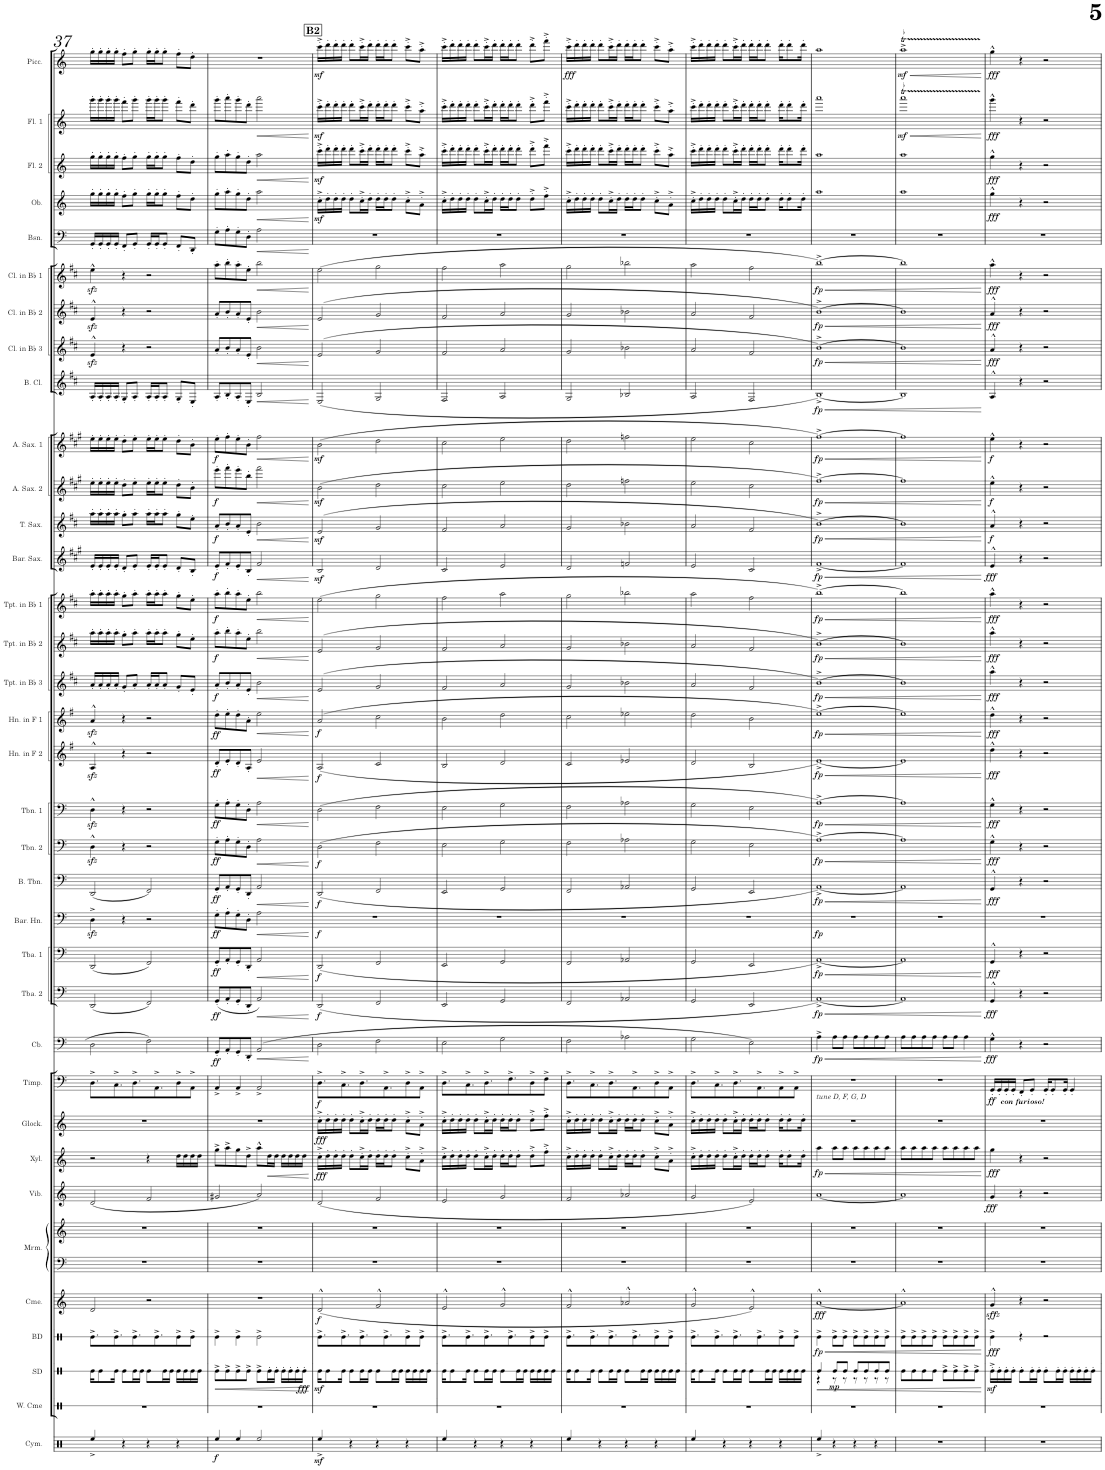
**kern	**dynam	**kern	**kern	**dynam	**kern	**dynam	**kern	**dynam	**kern	**kern	**kern	**dynam	**kern	**dynam	**kern	**dynam	**kern	**dynam	**kern	**dynam	**kern	**dynam	**kern	**dynam	**kern	**dynam	**kern	**dynam	**kern	**dynam	**kern	**dynam	**kern	**dynam	**kern	**dynam	**kern	**dynam	**kern	**dynam	**kern	**dynam	**kern	**dynam	**kern	**dynam	**kern	**dynam	**kern	**dynam	**kern	**dynam	**kern	**dynam	**kern	**dynam	**kern	**dynam	**kern	**dynam	**kern	**dynam	**kern	**dynam	**kern	**dynam	**kern	**dynam
*part35	*part35	*part34	*part33	*part33	*part32	*part32	*part31	*part31	*part30	*part30	*part29	*part29	*part28	*part28	*part27	*part27	*part26	*part26	*part25	*part25	*part24	*part24	*part23	*part23	*part22	*part22	*part21	*part21	*part20	*part20	*part19	*part19	*part18	*part18	*part17	*part17	*part16	*part16	*part15	*part15	*part14	*part14	*part13	*part13	*part12	*part12	*part11	*part11	*part10	*part10	*part9	*part9	*part8	*part8	*part7	*part7	*part6	*part6	*part5	*part5	*part4	*part4	*part3	*part3	*part2	*part2	*part1	*part1
*staff36	*staff36	*staff35	*staff34	*staff34	*staff33	*staff33	*staff32	*staff32	*staff31	*staff30	*staff29	*staff29	*staff28	*staff28	*staff27	*staff27	*staff26	*staff26	*staff25	*staff25	*staff24	*staff24	*staff23	*staff23	*staff22	*staff22	*staff21	*staff21	*staff20	*staff20	*staff19	*staff19	*staff18	*staff18	*staff17	*staff17	*staff16	*staff16	*staff15	*staff15	*staff14	*staff14	*staff13	*staff13	*staff12	*staff12	*staff11	*staff11	*staff10	*staff10	*staff9	*staff9	*staff8	*staff8	*staff7	*staff7	*staff6	*staff6	*staff5	*staff5	*staff4	*staff4	*staff3	*staff3	*staff2	*staff2	*staff1	*staff1
*I"Cymbals	*	*I"Wind Chimes	*I"Snare Drum	*	*I"Bass Drum	*	*I"Chimes	*	*I"Marimba	*	*I"Vibraphone	*	*I"Xylophone	*	*I"Glockenspiel	*	*I"Timpani	*	*I"Contrabass	*	*I"Tuba 2	*	*I"Tuba 1	*	*I"Baritone Horn	*	*I"Bass Trombone	*	*I"Trombone 2	*	*I"Trombone 1	*	*I"Horn in F 2	*	*I"Horn in F 1	*	*I"Trumpet in Bb 3	*	*I"Trumpet in Bb 2	*	*I"Trumpet in Bb 1	*	*I"Baritone Saxophone	*	*I"Tenor Saxophone	*	*I"Alto Saxophone 2	*	*I"Alto Saxophone 1	*	*I"Bass Clarinet	*	*I"Clarinet in Bb 3	*	*I"Clarinet in Bb 2	*	*I"Clarinet in Bb 1	*	*I"Bassoon	*	*I"Oboe	*	*I"Flute 2	*	*I"Flute 1	*	*I"Piccolo	*
*I'Cym.	*	*I'W. Cme	*I'SD	*	*I'BD	*	*I'Cme.	*	*I'Mrm.	*	*I'Vib.	*	*I'Xyl.	*	*I'Glock.	*	*I'Timp.	*	*I'Cb.	*	*I'Tba. 2	*	*I'Tba. 1	*	*I'Bar. Hn.	*	*I'B. Tbn.	*	*I'Tbn. 2	*	*I'Tbn. 1	*	*I'Hn. in F 2	*	*I'Hn. in F 1	*	*I'Tpt. in Bb 3	*	*I'Tpt. in Bb 2	*	*I'Tpt. in Bb 1	*	*I'Bar. Sax.	*	*I'T. Sax.	*	*I'A. Sax. 2	*	*I'A. Sax. 1	*	*I'B. Cl.	*	*I'Cl. in Bb 3	*	*I'Cl. in Bb 2	*	*I'Cl. in Bb 1	*	*I'Bsn.	*	*I'Ob.	*	*I'Fl. 2	*	*I'Fl. 1	*	*I'Picc.	*
!!LO:PB:g=z
*clefX	*	*clefX	*clefX	*	*clefX	*	*clefG2	*	*clefF4	*clefG2	*clefG2	*	*clefG2	*	*clefG2	*	*clefF4	*	*clefF4	*	*clefF4	*	*clefF4	*	*clefF4	*	*clefF4	*	*clefF4	*	*clefF4	*	*clefG2	*	*clefG2	*	*clefG2	*	*clefG2	*	*clefG2	*	*clefG2	*	*clefG2	*	*clefG2	*	*clefG2	*	*clefG2	*	*clefG2	*	*clefG2	*	*clefG2	*	*clefF4	*	*clefG2	*	*clefG2	*	*clefG2	*	*clefG2	*
*	*	*	*	*	*	*	*	*	*	*	*	*	*Trd-7c-12	*	*Trd-14c-24	*	*	*	*Trd7c12	*	*	*	*	*	*Trd4c7	*	*	*	*	*	*	*	*Trd4c7	*	*Trd4c7	*	*Trd1c2	*	*Trd1c2	*	*Trd1c2	*	*Trd12c21	*	*Trd8c14	*	*Trd5c9	*	*Trd5c9	*	*Trd8c14	*	*Trd1c2	*	*Trd1c2	*	*Trd1c2	*	*	*	*	*	*	*	*	*	*Trd-7c-12	*
*k[]	*	*k[]	*k[]	*	*k[]	*	*k[]	*	*k[]	*k[]	*k[]	*	*k[]	*	*k[]	*	*k[]	*	*k[]	*	*k[]	*	*k[]	*	*k[]	*	*k[]	*	*k[]	*	*k[]	*	*k[f#]	*	*k[f#]	*	*k[f#c#]	*	*k[f#c#]	*	*k[f#c#]	*	*k[f#c#g#]	*	*k[f#c#]	*	*k[f#c#g#]	*	*k[f#c#g#]	*	*k[f#c#]	*	*k[f#c#]	*	*k[f#c#]	*	*k[f#c#]	*	*k[]	*	*k[]	*	*k[]	*	*k[]	*	*k[]	*
*M4/4	*	*M4/4	*M4/4	*	*M4/4	*	*M4/4	*	*M4/4	*M4/4	*M4/4	*	*M4/4	*	*M4/4	*	*M4/4	*	*M4/4	*	*M4/4	*	*M4/4	*	*M4/4	*	*M4/4	*	*M4/4	*	*M4/4	*	*M4/4	*	*M4/4	*	*M4/4	*	*M4/4	*	*M4/4	*	*M4/4	*	*M4/4	*	*M4/4	*	*M4/4	*	*M4/4	*	*M4/4	*	*M4/4	*	*M4/4	*	*M4/4	*	*M4/4	*	*M4/4	*	*M4/4	*	*M4/4	*
=37	=37	=37	=37	=37	=37	=37	=37	=37	=37	=37	=37	=37	=37	=37	=37	=37	=37	=37	=37	=37	=37	=37	=37	=37	=37	=37	=37	=37	=37	=37	=37	=37	=37	=37	=37	=37	=37	=37	=37	=37	=37	=37	=37	=37	=37	=37	=37	=37	=37	=37	=37	=37	=37	=37	=37	=37	=37	=37	=37	=37	=37	=37	=37	=37	=37	=37	=37	=37
4Ree^/	.	1r	16Re\KL	.	8.Re^\L	.	2d/	.	1r	1r	(2d/	.	2r	.	1r	.	8.D^\L	.	2D\	.	(2DD/	.	(2DD/	.	4Dzz<^\	.	(2DD/	.	4Dzz<^^\	.	4Dzz<^^\	.	4Azz<^^/	.	4azz<^^/	.	16a'/LL	.	16aa'\LL	.	16aa'\LL	.	16e'/LL	.	16aa'\LL	.	16ee'\LL	.	16ee'\LL	.	16A'/LL	.	4ezz<^^/	.	4ezz<^^/	.	4eezz<^^\	.	16GG'/LL	.	16gg'\LL	.	16gg'\LL	.	16ggg'\LL	.	16gg'\LL	.
.	.	.	8Re\	.	.	.	.	.	.	.	.	.	.	.	.	.	.	.	.	.	.	.	.	.	.	.	.	.	.	.	.	.	.	.	.	.	16a'/	.	16aa'\	.	16aa'\	.	16e'/	.	16aa'\	.	16ee'\	.	16ee'\	.	16A'/	.	.	.	.	.	.	.	16GG'/	.	16gg'\	.	16gg'\	.	16ggg'\	.	16gg'\	.
.	.	.	.	.	.	.	.	.	.	.	.	.	.	.	.	.	.	.	.	.	.	.	.	.	.	.	.	.	.	.	.	.	.	.	.	.	16a'/	.	16aa'\	.	16aa'\	.	16e'/	.	16aa'\	.	16ee'\	.	16ee'\	.	16A'/	.	.	.	.	.	.	.	16GG'/	.	16gg'\	.	16gg'\	.	16ggg'\	.	16gg'\	.
.	.	.	16Re\Jk	.	8.Re^\	.	.	.	.	.	.	.	.	.	.	.	8.C^\	.	.	.	.	.	.	.	.	.	.	.	.	.	.	.	.	.	.	.	16a'/JJ	.	16aa'\JJ	.	16aa'\JJ	.	16e'/JJ	.	16aa'\JJ	.	16ee'\JJ	.	16ee'\JJ	.	16A'/JJ	.	.	.	.	.	.	.	16GG'/JJ	.	16gg'\JJ	.	16gg'\JJ	.	16ggg'\JJ	.	16gg'\JJ	.
4r	.	.	8Re\L	.	.	.	.	.	.	.	.	.	.	.	.	.	.	.	.	.	.	.	.	.	4r	.	.	.	4r	.	4r	.	4r	.	4r	.	8g'/L	.	8gg'\L	.	8gg'\L	.	8d'/L	.	8gg'\L	.	8dd'\L	.	8dd'\L	.	8G'/L	.	4r	.	4r	.	4r	.	8FF'/L	.	8ff'\L	.	8ff'\L	.	8fff'\L	.	8ff'\L	.
.	.	.	16Re\L	.	8.Re^\	.	.	.	.	.	.	.	.	.	.	.	8.D^\	.	.	.	.	.	.	.	.	.	.	.	.	.	.	.	.	.	.	.	8a'/J	.	8aa'\J	.	8aa'\J	.	8e'/J	.	8aa'\J	.	8ee'\J	.	8ee'\J	.	8A'/J	.	.	.	.	.	.	.	8GG'/J	.	8gg'\J	.	8gg'\J	.	8ggg'\J	.	8gg'\J	.
.	.	.	16Re\JJ	.	.	.	.	.	.	.	.	.	.	.	.	.	.	.	.	.	.	.	.	.	.	.	.	.	.	.	.	.	.	.	.	.	.	.	.	.	.	.	.	.	.	.	.	.	.	.	.	.	.	.	.	.	.	.	.	.	.	.	.	.	.	.	.	.
4r	.	.	8Re\L	.	.	.	2r	.	.	.	2f/	.	4r	.	.	.	.	.	2F\	.	2FF/)	.	2FF/)	.	2r	.	2FF/)	.	2r	.	2r	.	2r	.	2r	.	16a'/LL	.	16aa'\LL	.	16aa'\LL	.	16e'/LL	.	16aa'\LL	.	16ee'\LL	.	16ee'\LL	.	16A'/LL	.	2r	.	2r	.	2r	.	16GG'/LL	.	16gg'\LL	.	16gg'\LL	.	16ggg'\LL	.	16gg'\LL	.
.	.	.	.	.	8.Re^\	.	.	.	.	.	.	.	.	.	.	.	8.AA^\	.	.	.	.	.	.	.	.	.	.	.	.	.	.	.	.	.	.	.	16a'/J	.	16aa'\J	.	16aa'\J	.	16e'/J	.	16aa'\J	.	16ee'\J	.	16ee'\J	.	16A'/J	.	.	.	.	.	.	.	16GG'/J	.	16gg'\J	.	16gg'\J	.	16ggg'\J	.	16gg'\J	.
.	.	.	16Re\L	.	.	.	.	.	.	.	.	.	.	.	.	.	.	.	.	.	.	.	.	.	.	.	.	.	.	.	.	.	.	.	.	.	8a'/J	.	8aa'\J	.	8aa'\J	.	8e'/J	.	8aa'\J	.	8ee'\J	.	8ee'\J	.	8A'/J	.	.	.	.	.	.	.	8GG'/J	.	8gg'\J	.	8gg'\J	.	8ggg'\J	.	8gg'\J	.
.	.	.	16Re\JJ	.	.	.	.	.	.	.	.	.	.	.	.	.	.	.	.	.	.	.	.	.	.	.	.	.	.	.	.	.	.	.	.	.	.	.	.	.	.	.	.	.	.	.	.	.	.	.	.	.	.	.	.	.	.	.	.	.	.	.	.	.	.	.	.	.
4r	.	.	16Re\LL	.	8Re^\	.	.	.	.	.	.	.	16dd\LL	.	.	.	8D^\	.	.	.	.	.	.	.	.	.	.	.	.	.	.	.	.	.	.	.	8g'/L	.	8gg'\L	.	8gg'\L	.	8d'/L	.	8gg'\L	.	8dd'\L	.	8dd'\L	.	8G'/L	.	.	.	.	.	.	.	8FF'/L	.	8ff'\L	.	8ff'\L	.	8fff'\L	.	8ff'\L	.
.	.	.	16Re\	.	.	.	.	.	.	.	.	.	16dd\	.	.	.	.	.	.	.	.	.	.	.	.	.	.	.	.	.	.	.	.	.	.	.	.	.	.	.	.	.	.	.	.	.	.	.	.	.	.	.	.	.	.	.	.	.	.	.	.	.	.	.	.	.	.	.
.	.	.	16Re\	.	8Re^\J	.	.	.	.	.	.	.	16dd\	.	.	.	8AA^\J	.	.	.	.	.	.	.	.	.	.	.	.	.	.	.	.	.	.	.	8e'/J	.	8ee'\J	.	8ee'\J	.	8B'/J	.	8ee'\J	.	8b'\J	.	8b'\J	.	8E'/J	.	.	.	.	.	.	.	8DD'/J	.	8dd'\J	.	8dd'\J	.	8ddd'\J	.	8dd'\J	.
.	.	.	16Re\JJ	.	.	.	.	.	.	.	.	.	16dd\JJ	.	.	.	.	.	.	.	.	.	.	.	.	.	.	.	.	.	.	.	.	.	.	.	.	.	.	.	.	.	.	.	.	.	.	.	.	.	.	.	.	.	.	.	.	.	.	.	.	.	.	.	.	.	.	.
=38	=38	=38	=38	=38	=38	=38	=38	=38	=38	=38	=38	=38	=38	=38	=38	=38	=38	=38	=38	=38	=38	=38	=38	=38	=38	=38	=38	=38	=38	=38	=38	=38	=38	=38	=38	=38	=38	=38	=38	=38	=38	=38	=38	=38	=38	=38	=38	=38	=38	=38	=38	=38	=38	=38	=38	=38	=38	=38	=38	=38	=38	=38	=38	=38	=38	=38	=38	=38
!	!LO:DY:b	!	!	!LO:HP:b	!	!	!	!	!	!	!	!	!	!	!	!	!	!	!	!LO:DY:b	!	!LO:DY:b	!	!LO:DY:b	!	!LO:DY:b	!	!LO:DY:b	!	!LO:DY:b	!	!LO:DY:b	!	!LO:DY:b	!	!LO:DY:b	!	!LO:DY:b	!	!LO:DY:b	!	!LO:DY:b	!	!LO:DY:b	!	!LO:DY:b	!	!LO:DY:b	!	!LO:DY:b	!	!	!	!	!	!	!	!	!	!	!	!	!	!	!	!	!	!
4Ree/	f	1r	8Re^\L	<	4Re^\	.	1r	.	1r	1r	2g#X/	.	8gg^\L	.	1r	.	4AA^/	.	8GG'/L	ff	(8GG'/L	ff	8GG'/L	ff	8G'\L	ff	8GG'/L	ff	8G'\L	ff	8G'\L	ff	8d'/L	ff	8dd'\L	ff	8a'/L	f	8aa'\L	f	8aa'\L	f	8e'/L	f	8a'/L	f	8eee'\L	f	8ee'\L	f	8A'/L	.	8a'/L	.	8a'/L	.	8aa'\L	.	8G'\L	.	8gg'\L	.	8gg'\L	.	8ggg'\L	.	1r	.
.	.	.	8Re^\	.	.	.	.	.	.	.	.	.	8aa^\	.	.	.	.	.	8AA'/	.	8AA'/	.	8AA'/	.	8A'\	.	8AA'/	.	8A'\	.	8A'\	.	8e'/	.	8ee'\	.	8b'/	.	8bb'\	.	8bb'\	.	8f#'/	.	8b'/	.	8fff#'\	.	8ff#'\	.	8B'/	.	8b'/	.	8b'/	.	8bb'\	.	8A'\	.	8aa'\	.	8aa'\	.	8aaa'\	.	.	.
4Ree/	.	.	8Re^\	.	4Re^\	.	.	.	.	.	.	.	8gg\	.	.	.	4AA^/	.	8GG'/	.	8GG'/	.	8GG'/	.	8G'\	.	8GG'/	.	8G'\	.	8G'\	.	8d'/	.	8dd'\	.	8a'/	.	8aa'\	.	8aa'\	.	8e'/	.	8a'/	.	8eee'\	.	8ee'\	.	8A'/	.	8a'/	.	8a'/	.	8aa'\	.	8G'\	.	8gg'\	.	8gg'\	.	8ggg'\	.	.	.
.	.	.	8Re^\J	.	.	.	.	.	.	.	.	.	8dd^\J	.	.	.	.	.	8DD'/J	.	8DD'/J	.	8DD'/J	.	8D'\J	.	8DD'/J	.	8D'\J	.	8D'\J	.	8A'/J	.	8a'\J	.	8e'/J	.	8ee'\J	.	8ee'\J	.	8B'/J	.	8e'/J	.	8bb'\J	.	8b'\J	.	8E'/J	.	8e'/J	.	8e'/J	.	8ee'\J	.	8D'\J	.	8dd'\J	.	8dd'\J	.	8ddd'\J	.	.	.
!	!	!	!	!	!	!	!	!	!	!	!	!	!	!	!	!	!	!	!	!LO:HP:b	!	!LO:HP:b	!	!LO:HP:b	!	!LO:HP:b	!	!LO:HP:b	!	!LO:HP:b	!	!LO:HP:b	!	!LO:HP:b	!	!LO:HP:b	!	!LO:HP:b	!	!LO:HP:b	!	!LO:HP:b	!	!LO:HP:b	!	!LO:HP:b	!	!LO:HP:b	!	!LO:HP:b	!	!LO:HP:b	!	!LO:HP:b	!	!LO:HP:b	!	!LO:HP:b	!	!LO:HP:b	!	!LO:HP:b	!	!LO:HP:b	!	!LO:HP:b	!	!
2Ree/	.	.	8Re^\L	.	2Re^\	.	.	.	.	.	2a/)	.	8aa^^\L	.	.	.	2AA^/	.	(2AA/	<	2AA/)	<	2AA/	<	2A\	<	2AA/	<	2A\	<	2A\	<	2e/	<	2ee\	<	2b\	<	2bb\	<	2bb\	<	2f#/	<	2b\	<	2fff#\	<	2ff#\	<	2B/	<	2b\	<	2b\	<	2bb\	<	2A\	<	2aa\	<	2aa\	<	2aaa\	<	.	.
!	!	!	!	!	!	!	!	!	!	!	!	!	!	!LO:HP:b	!	!	!	!	!	!	!	!	!	!	!	!	!	!	!	!	!	!	!	!	!	!	!	!	!	!	!	!	!	!	!	!	!	!	!	!	!	!	!	!	!	!	!	!	!	!	!	!	!	!	!	!	!	!
.	.	.	16Re'\L	.	.	.	.	.	.	.	.	.	16dd\L	<	.	.	.	.	.	.	.	.	.	.	.	.	.	.	.	.	.	.	.	.	.	.	.	.	.	.	.	.	.	.	.	.	.	.	.	.	.	.	.	.	.	.	.	.	.	.	.	.	.	.	.	.	.	.
.	.	.	16Re'\JJ	.	.	.	.	.	.	.	.	.	16dd\JJ	.	.	.	.	.	.	.	.	.	.	.	.	.	.	.	.	.	.	.	.	.	.	.	.	.	.	.	.	.	.	.	.	.	.	.	.	.	.	.	.	.	.	.	.	.	.	.	.	.	.	.	.	.	.	.
.	.	.	16Re'\LL	.	.	.	.	.	.	.	.	.	16dd\LL	.	.	.	.	.	.	.	.	.	.	.	.	.	.	.	.	.	.	.	.	.	.	.	.	.	.	.	.	.	.	.	.	.	.	.	.	.	.	.	.	.	.	.	.	.	.	.	.	.	.	.	.	.	.	.
.	.	.	16Re'\	.	.	.	.	.	.	.	.	.	16dd\	.	.	.	.	.	.	.	.	.	.	.	.	.	.	.	.	.	.	.	.	.	.	.	.	.	.	.	.	.	.	.	.	.	.	.	.	.	.	.	.	.	.	.	.	.	.	.	.	.	.	.	.	.	.	.
.	.	.	16Re'\	.	.	.	.	.	.	.	.	.	16dd\	.	.	.	.	.	.	.	.	.	.	.	.	.	.	.	.	.	.	.	.	.	.	.	.	.	.	.	.	.	.	.	.	.	.	.	.	.	.	.	.	.	.	.	.	.	.	.	.	.	.	.	.	.	.	.
!	!	!	!	!LO:DY:b	!	!	!	!	!	!	!	!	!	!	!	!	!	!	!	!	!	!	!	!	!	!	!	!	!	!	!	!	!	!	!	!	!	!	!	!	!	!	!	!	!	!	!	!	!	!	!	!	!	!	!	!	!	!	!	!	!	!	!	!	!	!	!	!
.	.	.	16Re'\JJ	fff	.	.	.	.	.	.	.	.	16dd\JJ	.	.	.	.	.	.	.	.	.	.	.	.	.	.	.	.	.	.	.	.	.	.	.	.	.	.	.	.	.	.	.	.	.	.	.	.	.	.	.	.	.	.	.	.	.	.	.	.	.	.	.	.	.	.	.
.	.	.	.	[	.	.	.	.	.	.	.	.	.	[	.	.	.	.	.	[	.	[	.	[	.	[	.	[	.	[	.	[	.	[	.	[	.	[	.	[	.	[	.	[	.	[	.	[	.	[	.	[	.	[	.	[	.	[	.	[	.	[	.	[	.	[	.	.
!!LO:REH:place=s1:a:B:cj:fs=14:t=B2
=39	=39	=39	=39	=39	=39	=39	=39	=39	=39	=39	=39	=39	=39	=39	=39	=39	=39	=39	=39	=39	=39	=39	=39	=39	=39	=39	=39	=39	=39	=39	=39	=39	=39	=39	=39	=39	=39	=39	=39	=39	=39	=39	=39	=39	=39	=39	=39	=39	=39	=39	=39	=39	=39	=39	=39	=39	=39	=39	=39	=39	=39	=39	=39	=39	=39	=39	=39	=39
!	!LO:DY:b	!	!	!LO:DY:b	!	!	!	!LO:DY:b	!	!	!	!	!	!LO:DY:b	!	!LO:DY:b	!	!LO:DY:b	!	!	!	!LO:DY:b	!	!LO:DY:b	!	!LO:DY:b	!	!LO:DY:b	!	!LO:DY:b	!	!	!	!LO:DY:b	!	!LO:DY:b	!	!	!	!	!	!	!	!LO:DY:b	!	!LO:DY:b	!	!LO:DY:b	!	!LO:DY:b	!	!	!	!	!	!	!	!	!	!	!	!LO:DY:b	!	!LO:DY:b	!	!LO:DY:b	!	!LO:DY:b
4Ree^/	mf	1r	16Re\KL	mf	8.Re^\L	.	(2d^^/	f	1r	1r	(2d/	.	16cc'^\LL	fff	16cc'^\LL	fff	8.D^\L	f	2D\	.	(2DD/	f	(2DD/	f	1r	f	(2DD/	f	(2D\	f	(2D\	.	(2A/	f	(2a/	f	(2e/	.	(2e/	.	(2ee\	.	2B/	mf	(2e/	mf	(2b\	mf	(2b\	mf	(2E/	.	(2e/	.	(2e/	.	(2ee\	.	1r	.	16cc'^\LL	mf	16ccc'^\LL	mf	16ccc'^\LL	mf	16ccc'^\LL	mf
.	.	.	8Re\	.	.	.	.	.	.	.	.	.	16dd'\	.	16dd'\	.	.	.	.	.	.	.	.	.	.	.	.	.	.	.	.	.	.	.	.	.	.	.	.	.	.	.	.	.	.	.	.	.	.	.	.	.	.	.	.	.	.	.	.	.	16dd'\	.	16ddd'\	.	16ddd'\	.	16ddd'\	.
.	.	.	.	.	.	.	.	.	.	.	.	.	16dd'\	.	16dd'\	.	.	.	.	.	.	.	.	.	.	.	.	.	.	.	.	.	.	.	.	.	.	.	.	.	.	.	.	.	.	.	.	.	.	.	.	.	.	.	.	.	.	.	.	.	16dd'\	.	16ddd'\	.	16ddd'\	.	16ddd'\	.
.	.	.	16Re\Jk	.	8.Re^\	.	.	.	.	.	.	.	16dd'\JJ	.	16dd'\JJ	.	8.C^\	.	.	.	.	.	.	.	.	.	.	.	.	.	.	.	.	.	.	.	.	.	.	.	.	.	.	.	.	.	.	.	.	.	.	.	.	.	.	.	.	.	.	.	16dd'\JJ	.	16ddd'\JJ	.	16ddd'\JJ	.	16ddd'\JJ	.
4r	.	.	8Re\L	.	.	.	.	.	.	.	.	.	8dd'\L	.	8dd'\L	.	.	.	.	.	.	.	.	.	.	.	.	.	.	.	.	.	.	.	.	.	.	.	.	.	.	.	.	.	.	.	.	.	.	.	.	.	.	.	.	.	.	.	.	.	8dd'\L	.	8ddd'\L	.	8ddd'\L	.	8ddd'\L	.
.	.	.	16Re\L	.	8.Re^\	.	.	.	.	.	.	.	16cc'^\L	.	16cc'^\L	.	8.D^\	.	.	.	.	.	.	.	.	.	.	.	.	.	.	.	.	.	.	.	.	.	.	.	.	.	.	.	.	.	.	.	.	.	.	.	.	.	.	.	.	.	.	.	16cc'^\L	.	16ccc'^\L	.	16ccc'^\L	.	16ccc'^\L	.
.	.	.	16Re\JJ	.	.	.	.	.	.	.	.	.	16dd'\JJ	.	16dd'\JJ	.	.	.	.	.	.	.	.	.	.	.	.	.	.	.	.	.	.	.	.	.	.	.	.	.	.	.	.	.	.	.	.	.	.	.	.	.	.	.	.	.	.	.	.	.	16dd'\JJ	.	16ddd'\JJ	.	16ddd'\JJ	.	16ddd'\JJ	.
4r	.	.	8Re\L	.	.	.	2f^^/	.	.	.	2f/	.	16dd'\LL	.	16dd'\LL	.	.	.	2F\	.	2FF/	.	2FF/	.	.	.	2FF/	.	2F\	.	2F\	.	2c/	.	2cc\	.	2g/	.	2g/	.	2gg\	.	2d/	.	2g/	.	2dd\	.	2dd\	.	2G/	.	2g/	.	2g/	.	2gg\	.	.	.	16dd'\LL	.	16ddd'\LL	.	16ddd'\LL	.	16ddd'\LL	.
.	.	.	.	.	8.Re^\	.	.	.	.	.	.	.	16dd'\J	.	16dd'\J	.	8.AA^\	.	.	.	.	.	.	.	.	.	.	.	.	.	.	.	.	.	.	.	.	.	.	.	.	.	.	.	.	.	.	.	.	.	.	.	.	.	.	.	.	.	.	.	16dd'\J	.	16ddd'\J	.	16ddd'\J	.	16ddd'\J	.
.	.	.	16Re\L	.	.	.	.	.	.	.	.	.	8dd'\J	.	8dd'\J	.	.	.	.	.	.	.	.	.	.	.	.	.	.	.	.	.	.	.	.	.	.	.	.	.	.	.	.	.	.	.	.	.	.	.	.	.	.	.	.	.	.	.	.	.	8dd'\J	.	8ddd'\J	.	8ddd'\J	.	8ddd'\J	.
.	.	.	16Re\JJ	.	.	.	.	.	.	.	.	.	.	.	.	.	.	.	.	.	.	.	.	.	.	.	.	.	.	.	.	.	.	.	.	.	.	.	.	.	.	.	.	.	.	.	.	.	.	.	.	.	.	.	.	.	.	.	.	.	.	.	.	.	.	.	.	.
4r	.	.	16Re\LL	.	8Re^\	.	.	.	.	.	.	.	8cc'^\L	.	8cc'^\L	.	8D^\	.	.	.	.	.	.	.	.	.	.	.	.	.	.	.	.	.	.	.	.	.	.	.	.	.	.	.	.	.	.	.	.	.	.	.	.	.	.	.	.	.	.	.	8cc'^\L	.	8ccc'^\L	.	8ccc'^\L	.	8ccc'^\L	.
.	.	.	16Re\	.	.	.	.	.	.	.	.	.	.	.	.	.	.	.	.	.	.	.	.	.	.	.	.	.	.	.	.	.	.	.	.	.	.	.	.	.	.	.	.	.	.	.	.	.	.	.	.	.	.	.	.	.	.	.	.	.	.	.	.	.	.	.	.	.
.	.	.	16Re\	.	8Re^\J	.	.	.	.	.	.	.	8a'^\J	.	8a'^\J	.	8AA^\J	.	.	.	.	.	.	.	.	.	.	.	.	.	.	.	.	.	.	.	.	.	.	.	.	.	.	.	.	.	.	.	.	.	.	.	.	.	.	.	.	.	.	.	8a'^\J	.	8aa'^\J	.	8aa'^\J	.	8aa'^\J	.
.	.	.	16Re\JJ	.	.	.	.	.	.	.	.	.	.	.	.	.	.	.	.	.	.	.	.	.	.	.	.	.	.	.	.	.	.	.	.	.	.	.	.	.	.	.	.	.	.	.	.	.	.	.	.	.	.	.	.	.	.	.	.	.	.	.	.	.	.	.	.	.
=40	=40	=40	=40	=40	=40	=40	=40	=40	=40	=40	=40	=40	=40	=40	=40	=40	=40	=40	=40	=40	=40	=40	=40	=40	=40	=40	=40	=40	=40	=40	=40	=40	=40	=40	=40	=40	=40	=40	=40	=40	=40	=40	=40	=40	=40	=40	=40	=40	=40	=40	=40	=40	=40	=40	=40	=40	=40	=40	=40	=40	=40	=40	=40	=40	=40	=40	=40	=40
4Ree/	.	1r	16Re\KL	.	8.Re^\L	.	2e^^/	.	1r	1r	2e/	.	16cc'^\LL	.	16cc'^\LL	.	8.D^\L	.	2E\	.	2EE/	.	2EE/	.	1r	.	2EE/	.	2E\	.	2E\	.	2B/	.	2b\	.	2f#/	.	2f#/	.	2ff#\	.	2c#/	.	2f#/	.	2cc#\	.	2cc#\	.	2F#/	.	2f#/	.	2f#/	.	2ff#\	.	1r	.	16cc'^\LL	.	16ccc'^\LL	.	16ccc'^\LL	.	16ccc'^\LL	.
.	.	.	8Re\	.	.	.	.	.	.	.	.	.	16dd'\	.	16dd'\	.	.	.	.	.	.	.	.	.	.	.	.	.	.	.	.	.	.	.	.	.	.	.	.	.	.	.	.	.	.	.	.	.	.	.	.	.	.	.	.	.	.	.	.	.	16dd'\	.	16ddd'\	.	16ddd'\	.	16ddd'\	.
.	.	.	.	.	.	.	.	.	.	.	.	.	16dd'\	.	16dd'\	.	.	.	.	.	.	.	.	.	.	.	.	.	.	.	.	.	.	.	.	.	.	.	.	.	.	.	.	.	.	.	.	.	.	.	.	.	.	.	.	.	.	.	.	.	16dd'\	.	16ddd'\	.	16ddd'\	.	16ddd'\	.
.	.	.	16Re\Jk	.	8.Re^\	.	.	.	.	.	.	.	16dd'\JJ	.	16dd'\JJ	.	8.C^\	.	.	.	.	.	.	.	.	.	.	.	.	.	.	.	.	.	.	.	.	.	.	.	.	.	.	.	.	.	.	.	.	.	.	.	.	.	.	.	.	.	.	.	16dd'\JJ	.	16ddd'\JJ	.	16ddd'\JJ	.	16ddd'\JJ	.
4r	.	.	8Re\L	.	.	.	.	.	.	.	.	.	8dd'\L	.	8dd'\L	.	.	.	.	.	.	.	.	.	.	.	.	.	.	.	.	.	.	.	.	.	.	.	.	.	.	.	.	.	.	.	.	.	.	.	.	.	.	.	.	.	.	.	.	.	8dd'\L	.	8ddd'\L	.	8ddd'\L	.	8ddd'\L	.
.	.	.	16Re\L	.	8.Re^\	.	.	.	.	.	.	.	16cc'^\L	.	16cc'^\L	.	8.D^\	.	.	.	.	.	.	.	.	.	.	.	.	.	.	.	.	.	.	.	.	.	.	.	.	.	.	.	.	.	.	.	.	.	.	.	.	.	.	.	.	.	.	.	16cc'^\L	.	16ccc'^\L	.	16ccc'^\L	.	16ccc'^\L	.
.	.	.	16Re\JJ	.	.	.	.	.	.	.	.	.	16dd'\JJ	.	16dd'\JJ	.	.	.	.	.	.	.	.	.	.	.	.	.	.	.	.	.	.	.	.	.	.	.	.	.	.	.	.	.	.	.	.	.	.	.	.	.	.	.	.	.	.	.	.	.	16dd'\JJ	.	16ddd'\JJ	.	16ddd'\JJ	.	16ddd'\JJ	.
4r	.	.	8Re\L	.	.	.	2g^^/	.	.	.	2g/	.	16dd'\LL	.	16dd'\LL	.	.	.	2G\	.	2GG/	.	2GG/	.	.	.	2GG/	.	2G\	.	2G\	.	2d/	.	2dd\	.	2a/	.	2a/	.	2aa\	.	2e/	.	2a/	.	2ee\	.	2ee\	.	2A/	.	2a/	.	2a/	.	2aa\	.	.	.	16dd'\LL	.	16ddd'\LL	.	16ddd'\LL	.	16ddd'\LL	.
.	.	.	.	.	8.Re^\	.	.	.	.	.	.	.	16dd'\J	.	16dd'\J	.	8.F^\	.	.	.	.	.	.	.	.	.	.	.	.	.	.	.	.	.	.	.	.	.	.	.	.	.	.	.	.	.	.	.	.	.	.	.	.	.	.	.	.	.	.	.	16dd'\J	.	16ddd'\J	.	16ddd'\J	.	16ddd'\J	.
.	.	.	16Re\L	.	.	.	.	.	.	.	.	.	8dd'\J	.	8dd'\J	.	.	.	.	.	.	.	.	.	.	.	.	.	.	.	.	.	.	.	.	.	.	.	.	.	.	.	.	.	.	.	.	.	.	.	.	.	.	.	.	.	.	.	.	.	8dd'\J	.	8ddd'\J	.	8ddd'\J	.	8ddd'\J	.
.	.	.	16Re\JJ	.	.	.	.	.	.	.	.	.	.	.	.	.	.	.	.	.	.	.	.	.	.	.	.	.	.	.	.	.	.	.	.	.	.	.	.	.	.	.	.	.	.	.	.	.	.	.	.	.	.	.	.	.	.	.	.	.	.	.	.	.	.	.	.	.
4r	.	.	16Re\LL	.	8Re^\	.	.	.	.	.	.	.	8dd'^\L	.	8dd'^\L	.	8D^\	.	.	.	.	.	.	.	.	.	.	.	.	.	.	.	.	.	.	.	.	.	.	.	.	.	.	.	.	.	.	.	.	.	.	.	.	.	.	.	.	.	.	.	8dd'^\L	.	8ddd'^\L	.	8ddd'^\L	.	8ddd'^\L	.
.	.	.	16Re\	.	.	.	.	.	.	.	.	.	.	.	.	.	.	.	.	.	.	.	.	.	.	.	.	.	.	.	.	.	.	.	.	.	.	.	.	.	.	.	.	.	.	.	.	.	.	.	.	.	.	.	.	.	.	.	.	.	.	.	.	.	.	.	.	.
.	.	.	16Re\	.	8Re^\J	.	.	.	.	.	.	.	8ff'^\J	.	8ff'^\J	.	8F^\J	.	.	.	.	.	.	.	.	.	.	.	.	.	.	.	.	.	.	.	.	.	.	.	.	.	.	.	.	.	.	.	.	.	.	.	.	.	.	.	.	.	.	.	8ff'^\J	.	8fff'^\J	.	8fff'^\J	.	8fff'^\J	.
.	.	.	16Re\JJ	.	.	.	.	.	.	.	.	.	.	.	.	.	.	.	.	.	.	.	.	.	.	.	.	.	.	.	.	.	.	.	.	.	.	.	.	.	.	.	.	.	.	.	.	.	.	.	.	.	.	.	.	.	.	.	.	.	.	.	.	.	.	.	.	.
=41	=41	=41	=41	=41	=41	=41	=41	=41	=41	=41	=41	=41	=41	=41	=41	=41	=41	=41	=41	=41	=41	=41	=41	=41	=41	=41	=41	=41	=41	=41	=41	=41	=41	=41	=41	=41	=41	=41	=41	=41	=41	=41	=41	=41	=41	=41	=41	=41	=41	=41	=41	=41	=41	=41	=41	=41	=41	=41	=41	=41	=41	=41	=41	=41	=41	=41	=41	=41
!	!	!	!	!	!	!	!	!	!	!	!	!	!	!	!	!	!	!	!	!	!	!	!	!	!	!	!	!	!	!	!	!	!	!	!	!	!	!	!	!	!	!	!	!	!	!	!	!	!	!	!	!	!	!	!	!	!	!	!	!	!	!	!	!	!	!	!	!LO:DY:b
4Ree/	.	1r	16Re\KL	.	8.Re^\L	.	2f^^/	.	1r	1r	2f/	.	16cc'^\LL	.	16cc'^\LL	.	8.D^\L	.	2F\	.	2FF/	.	2FF/	.	1r	.	2FF/	.	2F\	.	2F\	.	2c/	.	2cc\	.	2g/	.	2g/	.	2gg\	.	2d/	.	2g/	.	2dd\	.	2dd\	.	2G/	.	2g/	.	2g/	.	2gg\	.	1r	.	16cc'^\LL	.	16ccc'^\LL	.	16ccc'^\LL	.	16ccc'^\LL	fff
.	.	.	8Re\	.	.	.	.	.	.	.	.	.	16dd'\	.	16dd'\	.	.	.	.	.	.	.	.	.	.	.	.	.	.	.	.	.	.	.	.	.	.	.	.	.	.	.	.	.	.	.	.	.	.	.	.	.	.	.	.	.	.	.	.	.	16dd'\	.	16ddd'\	.	16ddd'\	.	16ddd'\	.
.	.	.	.	.	.	.	.	.	.	.	.	.	16dd'\	.	16dd'\	.	.	.	.	.	.	.	.	.	.	.	.	.	.	.	.	.	.	.	.	.	.	.	.	.	.	.	.	.	.	.	.	.	.	.	.	.	.	.	.	.	.	.	.	.	16dd'\	.	16ddd'\	.	16ddd'\	.	16ddd'\	.
.	.	.	16Re\Jk	.	8.Re^\	.	.	.	.	.	.	.	16dd'\JJ	.	16dd'\JJ	.	8.C^\	.	.	.	.	.	.	.	.	.	.	.	.	.	.	.	.	.	.	.	.	.	.	.	.	.	.	.	.	.	.	.	.	.	.	.	.	.	.	.	.	.	.	.	16dd'\JJ	.	16ddd'\JJ	.	16ddd'\JJ	.	16ddd'\JJ	.
4r	.	.	8Re\L	.	.	.	.	.	.	.	.	.	8dd'\L	.	8dd'\L	.	.	.	.	.	.	.	.	.	.	.	.	.	.	.	.	.	.	.	.	.	.	.	.	.	.	.	.	.	.	.	.	.	.	.	.	.	.	.	.	.	.	.	.	.	8dd'\L	.	8ddd'\L	.	8ddd'\L	.	8ddd'\L	.
.	.	.	16Re\L	.	8.Re^\	.	.	.	.	.	.	.	16cc'^\L	.	16cc'^\L	.	8.D^\	.	.	.	.	.	.	.	.	.	.	.	.	.	.	.	.	.	.	.	.	.	.	.	.	.	.	.	.	.	.	.	.	.	.	.	.	.	.	.	.	.	.	.	16cc'^\L	.	16ccc'^\L	.	16ccc'^\L	.	16ccc'^\L	.
.	.	.	16Re\JJ	.	.	.	.	.	.	.	.	.	16dd'\JJ	.	16dd'\JJ	.	.	.	.	.	.	.	.	.	.	.	.	.	.	.	.	.	.	.	.	.	.	.	.	.	.	.	.	.	.	.	.	.	.	.	.	.	.	.	.	.	.	.	.	.	16dd'\JJ	.	16ddd'\JJ	.	16ddd'\JJ	.	16ddd'\JJ	.
4r	.	.	8Re\L	.	.	.	2a-X^^/	.	.	.	2a-X/	.	16dd'\LL	.	16dd'\LL	.	.	.	2A-X\	.	2AA-X/	.	2AA-X/	.	.	.	2AA-X/	.	2A-X\	.	2A-X\	.	2e-X/	.	2ee-X\	.	2b-X\	.	2b-X\	.	2bb-X\	.	2fn/	.	2b-X\	.	2ffn\	.	2ffn\	.	2B-X/	.	2b-X\	.	2b-X\	.	2bb-X\	.	.	.	16dd'\LL	.	16ddd'\LL	.	16ddd'\LL	.	16ddd'\LL	.
.	.	.	.	.	8.Re^\	.	.	.	.	.	.	.	16dd'\J	.	16dd'\J	.	8.AA^\	.	.	.	.	.	.	.	.	.	.	.	.	.	.	.	.	.	.	.	.	.	.	.	.	.	.	.	.	.	.	.	.	.	.	.	.	.	.	.	.	.	.	.	16dd'\J	.	16ddd'\J	.	16ddd'\J	.	16ddd'\J	.
.	.	.	16Re\L	.	.	.	.	.	.	.	.	.	8dd'\J	.	8dd'\J	.	.	.	.	.	.	.	.	.	.	.	.	.	.	.	.	.	.	.	.	.	.	.	.	.	.	.	.	.	.	.	.	.	.	.	.	.	.	.	.	.	.	.	.	.	8dd'\J	.	8ddd'\J	.	8ddd'\J	.	8ddd'\J	.
.	.	.	16Re\JJ	.	.	.	.	.	.	.	.	.	.	.	.	.	.	.	.	.	.	.	.	.	.	.	.	.	.	.	.	.	.	.	.	.	.	.	.	.	.	.	.	.	.	.	.	.	.	.	.	.	.	.	.	.	.	.	.	.	.	.	.	.	.	.	.	.
4r	.	.	16Re\LL	.	8Re^\	.	.	.	.	.	.	.	8cc'^\L	.	8cc'^\L	.	8D^\	.	.	.	.	.	.	.	.	.	.	.	.	.	.	.	.	.	.	.	.	.	.	.	.	.	.	.	.	.	.	.	.	.	.	.	.	.	.	.	.	.	.	.	8cc'^\L	.	8ccc'^\L	.	8ccc'^\L	.	8ccc'^\L	.
.	.	.	16Re\	.	.	.	.	.	.	.	.	.	.	.	.	.	.	.	.	.	.	.	.	.	.	.	.	.	.	.	.	.	.	.	.	.	.	.	.	.	.	.	.	.	.	.	.	.	.	.	.	.	.	.	.	.	.	.	.	.	.	.	.	.	.	.	.	.
.	.	.	16Re\	.	8Re^\J	.	.	.	.	.	.	.	8a'^\J	.	8a'^\J	.	8AA^\J	.	.	.	.	.	.	.	.	.	.	.	.	.	.	.	.	.	.	.	.	.	.	.	.	.	.	.	.	.	.	.	.	.	.	.	.	.	.	.	.	.	.	.	8a'^\J	.	8aa'^\J	.	8aa'^\J	.	8aa'^\J	.
.	.	.	16Re\JJ	.	.	.	.	.	.	.	.	.	.	.	.	.	.	.	.	.	.	.	.	.	.	.	.	.	.	.	.	.	.	.	.	.	.	.	.	.	.	.	.	.	.	.	.	.	.	.	.	.	.	.	.	.	.	.	.	.	.	.	.	.	.	.	.	.
=42	=42	=42	=42	=42	=42	=42	=42	=42	=42	=42	=42	=42	=42	=42	=42	=42	=42	=42	=42	=42	=42	=42	=42	=42	=42	=42	=42	=42	=42	=42	=42	=42	=42	=42	=42	=42	=42	=42	=42	=42	=42	=42	=42	=42	=42	=42	=42	=42	=42	=42	=42	=42	=42	=42	=42	=42	=42	=42	=42	=42	=42	=42	=42	=42	=42	=42	=42	=42
4Ree/	.	1r	16Re\KL	.	8.Re^\L	.	2g^^/	.	1r	1r	2g/	.	16cc'^\LL	.	16cc'^\LL	.	8.D^\L	.	2G\	.	2GG/	.	2GG/	.	1r	.	2GG/	.	2G\	.	2G\	.	2d/	.	2dd\	.	2a/	.	2a/	.	2aa\	.	2e/	.	2a/	.	2ee\	.	2ee\	.	2A/	.	2a/	.	2a/	.	2aa\	.	1r	.	16cc'^\LL	.	16ccc'^\LL	.	16ccc'^\LL	.	16ccc'^\LL	.
.	.	.	8Re\	.	.	.	.	.	.	.	.	.	16dd'\	.	16dd'\	.	.	.	.	.	.	.	.	.	.	.	.	.	.	.	.	.	.	.	.	.	.	.	.	.	.	.	.	.	.	.	.	.	.	.	.	.	.	.	.	.	.	.	.	.	16dd'\	.	16ddd'\	.	16ddd'\	.	16ddd'\	.
.	.	.	.	.	.	.	.	.	.	.	.	.	16dd'\	.	16dd'\	.	.	.	.	.	.	.	.	.	.	.	.	.	.	.	.	.	.	.	.	.	.	.	.	.	.	.	.	.	.	.	.	.	.	.	.	.	.	.	.	.	.	.	.	.	16dd'\	.	16ddd'\	.	16ddd'\	.	16ddd'\	.
.	.	.	16Re\Jk	.	8.Re^\	.	.	.	.	.	.	.	16dd'\JJ	.	16dd'\JJ	.	8.C^\	.	.	.	.	.	.	.	.	.	.	.	.	.	.	.	.	.	.	.	.	.	.	.	.	.	.	.	.	.	.	.	.	.	.	.	.	.	.	.	.	.	.	.	16dd'\JJ	.	16ddd'\JJ	.	16ddd'\JJ	.	16ddd'\JJ	.
4r	.	.	8Re\L	.	.	.	.	.	.	.	.	.	8dd'\L	.	8dd'\L	.	.	.	.	.	.	.	.	.	.	.	.	.	.	.	.	.	.	.	.	.	.	.	.	.	.	.	.	.	.	.	.	.	.	.	.	.	.	.	.	.	.	.	.	.	8dd'\L	.	8ddd'\L	.	8ddd'\L	.	8ddd'\L	.
.	.	.	16Re\L	.	8.Re^\	.	.	.	.	.	.	.	16cc'^\L	.	16cc'^\L	.	8.D^\	.	.	.	.	.	.	.	.	.	.	.	.	.	.	.	.	.	.	.	.	.	.	.	.	.	.	.	.	.	.	.	.	.	.	.	.	.	.	.	.	.	.	.	16cc'^\L	.	16ccc'^\L	.	16ccc'^\L	.	16ccc'^\L	.
.	.	.	16Re\JJ	.	.	.	.	.	.	.	.	.	16dd'\JJ	.	16dd'\JJ	.	.	.	.	.	.	.	.	.	.	.	.	.	.	.	.	.	.	.	.	.	.	.	.	.	.	.	.	.	.	.	.	.	.	.	.	.	.	.	.	.	.	.	.	.	16dd'\JJ	.	16ddd'\JJ	.	16ddd'\JJ	.	16ddd'\JJ	.
4r	.	.	8Re\L	.	.	.	2e^^/)	.	.	.	2e/)	.	16dd'\LL	.	16dd'\LL	.	.	.	2E\)	.	2EE/	.	2EE/	.	.	.	2EE/	.	2E\	.	2E\	.	2B/	.	2b\	.	2f#/	.	2f#/	.	2ff#\	.	2c#/	.	2f#/	.	2cc#\	.	2cc#\	.	2F#/	.	2f#/	.	2f#/	.	2ff#\	.	.	.	16dd'\LL	.	16ddd'\LL	.	16ddd'\LL	.	16ddd'\LL	.
.	.	.	.	.	8.Re^\	.	.	.	.	.	.	.	16dd'\J	.	16dd'\J	.	8.AA^\	.	.	.	.	.	.	.	.	.	.	.	.	.	.	.	.	.	.	.	.	.	.	.	.	.	.	.	.	.	.	.	.	.	.	.	.	.	.	.	.	.	.	.	16dd'\J	.	16ddd'\J	.	16ddd'\J	.	16ddd'\J	.
.	.	.	16Re\L	.	.	.	.	.	.	.	.	.	8dd'\J	.	8dd'\J	.	.	.	.	.	.	.	.	.	.	.	.	.	.	.	.	.	.	.	.	.	.	.	.	.	.	.	.	.	.	.	.	.	.	.	.	.	.	.	.	.	.	.	.	.	8dd'\J	.	8ddd'\J	.	8ddd'\J	.	8ddd'\J	.
.	.	.	16Re\JJ	.	.	.	.	.	.	.	.	.	.	.	.	.	.	.	.	.	.	.	.	.	.	.	.	.	.	.	.	.	.	.	.	.	.	.	.	.	.	.	.	.	.	.	.	.	.	.	.	.	.	.	.	.	.	.	.	.	.	.	.	.	.	.	.	.
4r	.	.	16Re\LL	.	8Re^\	.	.	.	.	.	.	.	16dd'\KL	.	16dd'\KL	.	8AA^\	.	.	.	.	.	.	.	.	.	.	.	.	.	.	.	.	.	.	.	.	.	.	.	.	.	.	.	.	.	.	.	.	.	.	.	.	.	.	.	.	.	.	.	16dd'\KL	.	16ddd'\KL	.	16ddd'\KL	.	16ddd'\KL	.
.	.	.	16Re\	.	.	.	.	.	.	.	.	.	8dd'\	.	8dd'\	.	.	.	.	.	.	.	.	.	.	.	.	.	.	.	.	.	.	.	.	.	.	.	.	.	.	.	.	.	.	.	.	.	.	.	.	.	.	.	.	.	.	.	.	.	8dd'\	.	8ddd'\	.	8ddd'\	.	8ddd'\	.
.	.	.	16Re\	.	8Re^\J	.	.	.	.	.	.	.	.	.	.	.	8AA^\J	.	.	.	.	.	.	.	.	.	.	.	.	.	.	.	.	.	.	.	.	.	.	.	.	.	.	.	.	.	.	.	.	.	.	.	.	.	.	.	.	.	.	.	.	.	.	.	.	.	.	.
.	.	.	16Re\JJ	.	.	.	.	.	.	.	.	.	16dd'\Jk	.	16dd'\Jk	.	.	.	.	.	.	.	.	.	.	.	.	.	.	.	.	.	.	.	.	.	.	.	.	.	.	.	.	.	.	.	.	.	.	.	.	.	.	.	.	.	.	.	.	.	16dd'\Jk	.	16ddd'\Jk	.	16ddd'\Jk	.	16ddd'\Jk	.
=43	=43	=43	=43	=43	=43	=43	=43	=43	=43	=43	=43	=43	=43	=43	=43	=43	=43	=43	=43	=43	=43	=43	=43	=43	=43	=43	=43	=43	=43	=43	=43	=43	=43	=43	=43	=43	=43	=43	=43	=43	=43	=43	=43	=43	=43	=43	=43	=43	=43	=43	=43	=43	=43	=43	=43	=43	=43	=43	=43	=43	=43	=43	=43	=43	=43	=43	=43	=43
!	!	!	!	!	!	!	!	!	!	!	!	!	!	!	!	!	!LO:TX:b:i:t=tune D, F, G, D	!	!	!	!	!	!	!	!	!	!	!	!	!	!	!	!	!	!	!	!	!	!	!	!	!	!	!	!	!	!	!	!	!	!	!	!	!	!	!	!	!	!	!	!	!	!	!	!	!	!	!
!	!	!	!	!LO:HP:b	!	!LO:HP:b	!	!	!	!	!	!	!	!LO:HP:b	!	!	!	!	!	!LO:HP:b	!	!LO:HP:b	!	!LO:HP:b	!	!	!	!LO:HP:b	!	!LO:HP:b	!	!LO:HP:b	!	!LO:HP:b	!	!LO:HP:b	!	!LO:HP:b	!	!LO:HP:b	!	!LO:HP:b	!	!LO:HP:b	!	!LO:HP:b	!	!LO:HP:b	!	!LO:HP:b	!	!LO:HP:b	!	!LO:HP:b	!	!LO:HP:b	!	!LO:HP:b	!	!	!	!	!	!	!	!	!	!
*	*	*	*^	*	*	*	*	*	*	*	*	*	*	*	*	*	*	*	*	*	*	*	*	*	*	*	*	*	*	*	*	*	*	*	*	*	*	*	*	*	*	*	*	*	*	*	*	*	*	*	*	*	*	*	*	*	*	*	*	*	*	*	*	*	*	*	*	*
!	!	!	!	!	!	!	!LO:DY:n=1:b	!	!LO:DY:b	!	!	!	!	!	!LO:DY:n=1:b	!	!	!	!	!	!LO:DY:n=1:b	!	!LO:DY:n=1:b	!	!LO:DY:n=1:b	!	!LO:DY:b	!	!LO:DY:n=1:b	!	!LO:DY:n=1:b	!	!LO:DY:n=1:b	!	!LO:DY:n=1:b	!	!LO:DY:n=1:b	!	!LO:DY:n=1:b	!	!LO:DY:n=1:b	!	!LO:DY:n=1:b	!	!LO:DY:n=1:b	!	!LO:DY:n=1:b	!	!LO:DY:n=1:b	!	!LO:DY:n=1:b	!	!LO:DY:n=1:b	!	!LO:DY:n=1:b	!	!LO:DY:n=1:b	!	!LO:DY:n=1:b	!	!	!	!	!	!	!	!	!	!
4Ree^/	.	1r	4Re/	4r	<	4Re^\	< fp	[1a^^	fff	1r	1r	[1a	.	4aa\	< fp	1r	.	1r	.	4A^\	< fp	[1AA^)	< fp	[1AA^)	< fp	1r	fp	[1AA^)	< fp	[1A^)	< fp	[1A^)	< fp	[1e^)	< fp	[1ee^)	< fp	[1b^)	< fp	[1b^)	< fp	[1bb^)	< fp	[1f#^	< fp	[1b^)	< fp	[1ff#^)	< fp	[1ff#^)	< fp	[1B^)	< fp	[1b^)	< fp	[1b^)	< fp	[1bb^)	< fp	1r	.	1aa	.	1aa	.	1aaa	.	1aa	.
!	!	!	!	!	!LO:DY:b	!	!	!	!	!	!	!	!	!	!	!	!	!	!	!	!	!	!	!	!	!	!	!	!	!	!	!	!	!	!	!	!	!	!	!	!	!	!	!	!	!	!	!	!	!	!	!	!	!	!	!	!	!	!	!	!	!	!	!	!	!	!	!	!
4r	.	.	8Re/L	8r	mp	8Re^\L	.	.	.	.	.	.	.	8aa\L	.	.	.	.	.	8A\L	.	.	.	.	.	.	.	.	.	.	.	.	.	.	.	.	.	.	.	.	.	.	.	.	.	.	.	.	.	.	.	.	.	.	.	.	.	.	.	.	.	.	.	.	.	.	.	.	.
.	.	.	8Re/J	8r	.	8Re^\J	.	.	.	.	.	.	.	8aa\J	.	.	.	.	.	8A\J	.	.	.	.	.	.	.	.	.	.	.	.	.	.	.	.	.	.	.	.	.	.	.	.	.	.	.	.	.	.	.	.	.	.	.	.	.	.	.	.	.	.	.	.	.	.	.	.	.
4r	.	.	8Re/L	8r	.	8Re^\L	.	.	.	.	.	.	.	8aa\L	.	.	.	.	.	8A\L	.	.	.	.	.	.	.	.	.	.	.	.	.	.	.	.	.	.	.	.	.	.	.	.	.	.	.	.	.	.	.	.	.	.	.	.	.	.	.	.	.	.	.	.	.	.	.	.	.
.	.	.	8Re/	8r	.	8Re^\	.	.	.	.	.	.	.	8aa\	.	.	.	.	.	8A\	.	.	.	.	.	.	.	.	.	.	.	.	.	.	.	.	.	.	.	.	.	.	.	.	.	.	.	.	.	.	.	.	.	.	.	.	.	.	.	.	.	.	.	.	.	.	.	.	.
4r	.	.	8Re/	8r	.	8Re^\	.	.	.	.	.	.	.	8aa\	.	.	.	.	.	8A\	.	.	.	.	.	.	.	.	.	.	.	.	.	.	.	.	.	.	.	.	.	.	.	.	.	.	.	.	.	.	.	.	.	.	.	.	.	.	.	.	.	.	.	.	.	.	.	.	.
.	.	.	8Re/J	8r	.	8Re^\J	.	.	.	.	.	.	.	8aa\J	.	.	.	.	.	8A\J	.	.	.	.	.	.	.	.	.	.	.	.	.	.	.	.	.	.	.	.	.	.	.	.	.	.	.	.	.	.	.	.	.	.	.	.	.	.	.	.	.	.	.	.	.	.	.	.	.
=44	=44	=44	=44	=44	=44	=44	=44	=44	=44	=44	=44	=44	=44	=44	=44	=44	=44	=44	=44	=44	=44	=44	=44	=44	=44	=44	=44	=44	=44	=44	=44	=44	=44	=44	=44	=44	=44	=44	=44	=44	=44	=44	=44	=44	=44	=44	=44	=44	=44	=44	=44	=44	=44	=44	=44	=44	=44	=44	=44	=44	=44	=44	=44	=44	=44	=44	=44	=44	=44
!	!	!	!	!	!	!	!	!	!	!	!	!	!	!	!	!	!	!	!	!	!	!	!	!	!	!	!	!	!	!	!	!	!	!	!	!	!	!	!	!	!	!	!	!	!	!	!	!	!	!	!	!	!	!	!	!	!	!	!	!	!	!	!	!	!	!LO:TR:acc=-	!LO:HP:b	!LO:TR:acc=-	!LO:HP:b
!	!	!	!	!	!	!	!	!	!	!	!	!	!	!	!	!	!	!	!	!	!	!	!	!	!	!	!	!	!	!	!	!	!	!	!	!	!	!	!	!	!	!	!	!	!	!	!	!	!	!	!	!	!	!	!	!	!	!	!	!	!	!	!	!	!	!	!LO:DY:n=1:b	!	!LO:DY:n=1:b
*	*	*	*v	*v	*	*	*	*	*	*	*	*	*	*	*	*	*	*	*	*	*	*	*	*	*	*	*	*	*	*	*	*	*	*	*	*	*	*	*	*	*	*	*	*	*	*	*	*	*	*	*	*	*	*	*	*	*	*	*	*	*	*	*	*	*	*	*	*	*
1r	.	1r	8Re\L	.	8Re^\L	.	1a^^]	.	1r	1r	1a]	.	8aa\L	.	1r	.	1r	.	8A\L	.	1AA]	.	1AA]	.	1r	.	1AA]	.	1A]	.	1A]	.	1e]	.	1ee]	.	1b]	.	1b]	.	1bb]	.	1f#]	.	1b]	.	1ff#]	.	1ff#]	.	1B]	.	1b]	.	1b]	.	1bb]	.	1r	.	1aa	.	1aa	.	1aaat	< mf	1aat^	< mf
.	.	.	8Re\	.	8Re^\	.	.	.	.	.	.	.	8aa\	.	.	.	.	.	8A\	.	.	.	.	.	.	.	.	.	.	.	.	.	.	.	.	.	.	.	.	.	.	.	.	.	.	.	.	.	.	.	.	.	.	.	.	.	.	.	.	.	.	.	.	.	.	.	.	.
.	.	.	8Re\	.	8Re^\	.	.	.	.	.	.	.	8aa\	.	.	.	.	.	8A\	.	.	.	.	.	.	.	.	.	.	.	.	.	.	.	.	.	.	.	.	.	.	.	.	.	.	.	.	.	.	.	.	.	.	.	.	.	.	.	.	.	.	.	.	.	.	.	.	.
.	.	.	8Re\J	.	8Re^\J	.	.	.	.	.	.	.	8aa\J	.	.	.	.	.	8A\J	.	.	.	.	.	.	.	.	.	.	.	.	.	.	.	.	.	.	.	.	.	.	.	.	.	.	.	.	.	.	.	.	.	.	.	.	.	.	.	.	.	.	.	.	.	.	.	.	.
.	.	.	8Re^\L	.	8Re^\L	.	.	.	.	.	.	.	8aa\L	.	.	.	.	.	8A\L	.	.	.	.	.	.	.	.	.	.	.	.	.	.	.	.	.	.	.	.	.	.	.	.	.	.	.	.	.	.	.	.	.	.	.	.	.	.	.	.	.	.	.	.	.	.	.	.	.
.	.	.	8Re^\	.	8Re^\	.	.	.	.	.	.	.	8aa\	.	.	.	.	.	8A\J	.	.	.	.	.	.	.	.	.	.	.	.	.	.	.	.	.	.	.	.	.	.	.	.	.	.	.	.	.	.	.	.	.	.	.	.	.	.	.	.	.	.	.	.	.	.	.	.	.
.	.	.	8Re^\	.	8Re^\	.	.	.	.	.	.	.	8aa\	.	.	.	.	.	4A\	.	.	.	.	.	.	.	.	.	.	.	.	.	.	.	.	.	.	.	.	.	.	.	.	.	.	.	.	.	.	.	.	.	.	.	.	.	.	.	.	.	.	.	.	.	.	.	.	.
.	.	.	8Re^\J	.	8Re^\J	.	.	.	.	.	.	.	8aa\J	.	.	.	.	.	.	.	.	.	.	.	.	.	.	.	.	.	.	.	.	.	.	.	.	.	.	.	.	.	.	.	.	.	.	.	.	.	.	.	.	.	.	.	.	.	.	.	.	.	.	.	.	.	.	.
.	.	.	.	[	.	[	.	.	.	.	.	.	.	[	.	.	.	.	.	[	.	[	.	[	.	.	.	[	.	[	.	[	.	[	.	[	.	[	.	[	.	[	.	[	.	[	.	[	.	[	.	[	.	[	.	[	.	[	.	.	.	.	.	.	.	[	.	[
=45	=45	=45	=45	=45	=45	=45	=45	=45	=45	=45	=45	=45	=45	=45	=45	=45	=45	=45	=45	=45	=45	=45	=45	=45	=45	=45	=45	=45	=45	=45	=45	=45	=45	=45	=45	=45	=45	=45	=45	=45	=45	=45	=45	=45	=45	=45	=45	=45	=45	=45	=45	=45	=45	=45	=45	=45	=45	=45	=45	=45	=45	=45	=45	=45	=45	=45	=45	=45
!	!	!	!	!	!	!	!	!	!	!	!	!	!	!	!	!	!LO:TX:b:Bi:t=con furioso!	!	!	!	!	!	!	!	!	!	!	!	!	!	!	!	!	!	!	!	!	!	!	!	!	!	!	!	!	!	!	!	!	!	!	!	!	!	!	!	!	!	!	!	!	!	!	!	!	!	!	!
!	!	!	!	!LO:DY:b	!	!LO:DY:b	!	!LO:DY:b	!	!	!	!LO:DY:b	!	!LO:DY:b	!	!	!	!LO:DY:b	!	!LO:DY:b	!	!LO:DY:b	!	!LO:DY:b	!	!	!	!LO:DY:b	!	!LO:DY:b	!	!LO:DY:b	!	!LO:DY:b	!	!LO:DY:b	!	!LO:DY:b	!	!LO:DY:b	!	!LO:DY:b	!	!LO:DY:b	!	!LO:DY:b	!	!LO:DY:b	!	!LO:DY:b	!	!	!	!LO:DY:b	!	!LO:DY:b	!	!LO:DY:b	!	!	!	!LO:DY:b	!	!LO:DY:b	!	!LO:DY:b	!	!LO:DY:b
1r	.	1r	16Re'^\LL	mf	4Re^\	fff	4g^^/	sffz	1r	1r	4g/	fff	4gg\	fff	1r	.	16GG'/LL	ff	4G^^\	fff	4GG^^/	fff	4GG^^/	fff	1r	.	4GG^^/	fff	4G^^\	fff	4G^^\	fff	4dd^^\	fff	4dd^^\	fff	4aa^^\	fff	4aa^^\	fff	4aa^^\	fff	4e^^/	fff	4a^^/	f	4ee^^\	f	4ee^^\	f	4A^^/	.	4a^^/	fff	4a^^/	fff	4aa^^\	fff	1r	.	4gg^^\	fff	4gg^^\	fff	4ggg^^\	fff	4gg^^\	fff
.	.	.	16Re'\	.	.	.	.	.	.	.	.	.	.	.	.	.	16GG'/	.	.	.	.	.	.	.	.	.	.	.	.	.	.	.	.	.	.	.	.	.	.	.	.	.	.	.	.	.	.	.	.	.	.	.	.	.	.	.	.	.	.	.	.	.	.	.	.	.	.	.
.	.	.	16Re'\	.	.	.	.	.	.	.	.	.	.	.	.	.	16GG'/	.	.	.	.	.	.	.	.	.	.	.	.	.	.	.	.	.	.	.	.	.	.	.	.	.	.	.	.	.	.	.	.	.	.	.	.	.	.	.	.	.	.	.	.	.	.	.	.	.	.	.
.	.	.	16Re'\JJ	.	.	.	.	.	.	.	.	.	.	.	.	.	16GG'/JJ	.	.	.	.	.	.	.	.	.	.	.	.	.	.	.	.	.	.	.	.	.	.	.	.	.	.	.	.	.	.	.	.	.	.	.	.	.	.	.	.	.	.	.	.	.	.	.	.	.	.	.
.	.	.	8Re'\L	.	4r	.	4r	.	.	.	4r	.	4r	.	.	.	8FF'/L	.	4r	.	4r	.	4r	.	.	.	4r	.	4r	.	4r	.	4r	.	4r	.	4r	.	4r	.	4r	.	4r	.	4r	.	4r	.	4r	.	4r	.	4r	.	4r	.	4r	.	.	.	4r	.	4r	.	4r	.	4r	.
.	.	.	16Re'\L	.	.	.	.	.	.	.	.	.	.	.	.	.	8GG'/J	.	.	.	.	.	.	.	.	.	.	.	.	.	.	.	.	.	.	.	.	.	.	.	.	.	.	.	.	.	.	.	.	.	.	.	.	.	.	.	.	.	.	.	.	.	.	.	.	.	.	.
.	.	.	16Re'\JJ	.	.	.	.	.	.	.	.	.	.	.	.	.	.	.	.	.	.	.	.	.	.	.	.	.	.	.	.	.	.	.	.	.	.	.	.	.	.	.	.	.	.	.	.	.	.	.	.	.	.	.	.	.	.	.	.	.	.	.	.	.	.	.	.	.
.	.	.	8Re'\L	.	2r	.	2r	.	.	.	2r	.	2r	.	.	.	16GG'/KL	.	2r	.	2r	.	2r	.	.	.	2r	.	2r	.	2r	.	2r	.	2r	.	2r	.	2r	.	2r	.	2r	.	2r	.	2r	.	2r	.	2r	.	2r	.	2r	.	2r	.	.	.	2r	.	2r	.	2r	.	2r	.
.	.	.	.	.	.	.	.	.	.	.	.	.	.	.	.	.	8GG'/	.	.	.	.	.	.	.	.	.	.	.	.	.	.	.	.	.	.	.	.	.	.	.	.	.	.	.	.	.	.	.	.	.	.	.	.	.	.	.	.	.	.	.	.	.	.	.	.	.	.	.
.	.	.	16Re'\L	.	.	.	.	.	.	.	.	.	.	.	.	.	.	.	.	.	.	.	.	.	.	.	.	.	.	.	.	.	.	.	.	.	.	.	.	.	.	.	.	.	.	.	.	.	.	.	.	.	.	.	.	.	.	.	.	.	.	.	.	.	.	.	.	.
.	.	.	16Re'\JJ	.	.	.	.	.	.	.	.	.	.	.	.	.	16GG'/Jk	.	.	.	.	.	.	.	.	.	.	.	.	.	.	.	.	.	.	.	.	.	.	.	.	.	.	.	.	.	.	.	.	.	.	.	.	.	.	.	.	.	.	.	.	.	.	.	.	.	.	.
.	.	.	16Re'\LL	.	.	.	.	.	.	.	.	.	.	.	.	.	4GG'/	.	.	.	.	.	.	.	.	.	.	.	.	.	.	.	.	.	.	.	.	.	.	.	.	.	.	.	.	.	.	.	.	.	.	.	.	.	.	.	.	.	.	.	.	.	.	.	.	.	.	.
.	.	.	16Re'\	.	.	.	.	.	.	.	.	.	.	.	.	.	.	.	.	.	.	.	.	.	.	.	.	.	.	.	.	.	.	.	.	.	.	.	.	.	.	.	.	.	.	.	.	.	.	.	.	.	.	.	.	.	.	.	.	.	.	.	.	.	.	.	.	.
.	.	.	16Re'\	.	.	.	.	.	.	.	.	.	.	.	.	.	.	.	.	.	.	.	.	.	.	.	.	.	.	.	.	.	.	.	.	.	.	.	.	.	.	.	.	.	.	.	.	.	.	.	.	.	.	.	.	.	.	.	.	.	.	.	.	.	.	.	.	.
.	.	.	16Re'\JJ	.	.	.	.	.	.	.	.	.	.	.	.	.	.	.	.	.	.	.	.	.	.	.	.	.	.	.	.	.	.	.	.	.	.	.	.	.	.	.	.	.	.	.	.	.	.	.	.	.	.	.	.	.	.	.	.	.	.	.	.	.	.	.	.	.
=	=	=	=	=	=	=	=	=	=	=	=	=	=	=	=	=	=	=	=	=	=	=	=	=	=	=	=	=	=	=	=	=	=	=	=	=	=	=	=	=	=	=	=	=	=	=	=	=	=	=	=	=	=	=	=	=	=	=	=	=	=	=	=	=	=	=	=	=
*-	*-	*-	*-	*-	*-	*-	*-	*-	*-	*-	*-	*-	*-	*-	*-	*-	*-	*-	*-	*-	*-	*-	*-	*-	*-	*-	*-	*-	*-	*-	*-	*-	*-	*-	*-	*-	*-	*-	*-	*-	*-	*-	*-	*-	*-	*-	*-	*-	*-	*-	*-	*-	*-	*-	*-	*-	*-	*-	*-	*-	*-	*-	*-	*-	*-	*-	*-	*-
